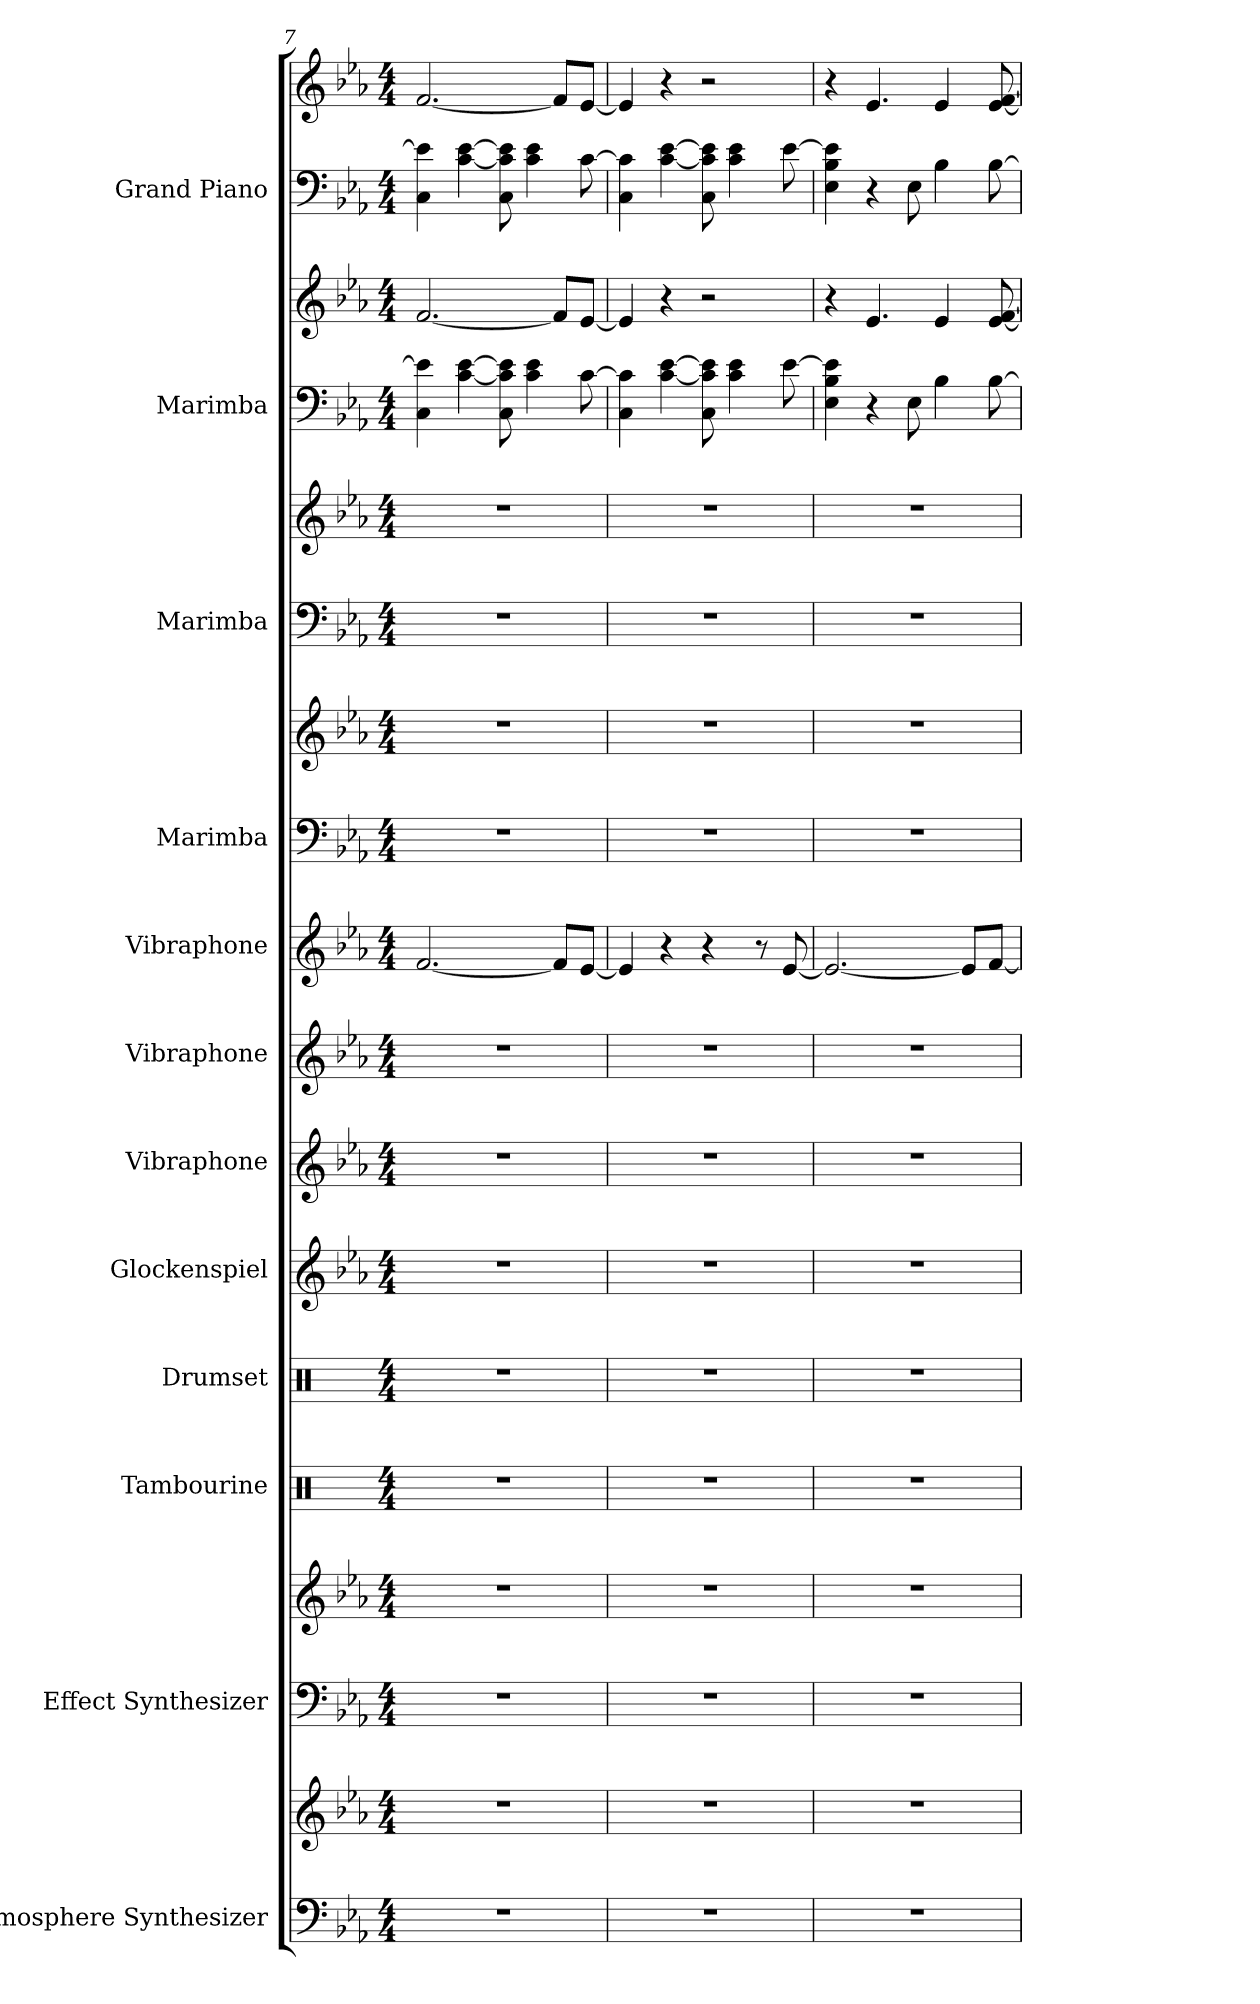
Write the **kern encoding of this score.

**kern	**kern	**kern	**kern	**kern	**kern	**kern	**kern	**kern	**kern	**kern	**kern	**kern	**kern	**kern	**kern	**kern	**kern
*part12	*part12	*part11	*part11	*part10	*part9	*part8	*part7	*part6	*part5	*part4	*part4	*part3	*part3	*part2	*part2	*part1	*part1
*staff18	*staff17	*staff16	*staff15	*staff14	*staff13	*staff12	*staff11	*staff10	*staff9	*staff8	*staff7	*staff6	*staff5	*staff4	*staff3	*staff2	*staff1
*I"Atmosphere Synthesizer	*	*I"Effect Synthesizer	*	*I"Tambourine	*I"Drumset	*I"Glockenspiel	*I"Vibraphone	*I"Vibraphone	*I"Vibraphone	*I"Marimba	*	*I"Marimba	*	*I"Marimba	*	*I"Grand Piano	*
*I'Synth.	*	*I'Synth.	*	*I'Tamb.	*I'Drs.	*I'Glk.	*I'Vib.	*I'Vib.	*I'Vib.	*I'Mrm.	*	*I'Mrm.	*	*I'Mrm.	*	*I'Pno.	*
!!LO:PB:g=z
*clefF4	*clefG2	*clefF4	*clefG2	*clefX	*clefX	*clefG2	*clefG2	*clefG2	*clefG2	*clefF4	*clefG2	*clefF4	*clefG2	*clefF4	*clefG2	*clefF4	*clefG2
*	*	*	*	*	*	*ITrd-14c-24	*	*	*	*	*	*	*	*	*	*	*
*k[b-e-a-]	*k[b-e-a-]	*k[b-e-a-]	*k[b-e-a-]	*k[]	*k[]	*k[b-e-a-]	*k[b-e-a-]	*k[b-e-a-]	*k[b-e-a-]	*k[b-e-a-]	*k[b-e-a-]	*k[b-e-a-]	*k[b-e-a-]	*k[b-e-a-]	*k[b-e-a-]	*k[b-e-a-]	*k[b-e-a-]
*M4/4	*M4/4	*M4/4	*M4/4	*M4/4	*M4/4	*M4/4	*M4/4	*M4/4	*M4/4	*M4/4	*M4/4	*M4/4	*M4/4	*M4/4	*M4/4	*M4/4	*M4/4
=7	=7	=7	=7	=7	=7	=7	=7	=7	=7	=7	=7	=7	=7	=7	=7	=7	=7
1r	1r	1r	1r	1r	1r	1r	1r	1r	[2.f/	1r	1r	1r	1r	4C\ 4e-\]	[2.f/	4C\ 4e-\]	[2.f/
.	.	.	.	.	.	.	.	.	.	.	.	.	.	[4c\ [4e-\	.	[4c\ [4e-\	.
.	.	.	.	.	.	.	.	.	.	.	.	.	.	8C\ 8c\] 8e-\]	.	8C\ 8c\] 8e-\]	.
.	.	.	.	.	.	.	.	.	.	.	.	.	.	4c\ 4e-\	.	4c\ 4e-\	.
.	.	.	.	.	.	.	.	.	8f/L]	.	.	.	.	.	8f/L]	.	8f/L]
.	.	.	.	.	.	.	.	.	[8e-/J	.	.	.	.	[8c\	[8e-/J	[8c\	[8e-/J
=8	=8	=8	=8	=8	=8	=8	=8	=8	=8	=8	=8	=8	=8	=8	=8	=8	=8
1r	1r	1r	1r	1r	1r	1r	1r	1r	4e-/]	1r	1r	1r	1r	4C\ 4c\]	4e-/]	4C\ 4c\]	4e-/]
.	.	.	.	.	.	.	.	.	4r	.	.	.	.	[4c\ [4e-\	4r	[4c\ [4e-\	4r
.	.	.	.	.	.	.	.	.	4r	.	.	.	.	8C\ 8c\] 8e-\]	2r	8C\ 8c\] 8e-\]	2r
.	.	.	.	.	.	.	.	.	.	.	.	.	.	4c\ 4e-\	.	4c\ 4e-\	.
.	.	.	.	.	.	.	.	.	8r	.	.	.	.	.	.	.	.
.	.	.	.	.	.	.	.	.	[8e-/	.	.	.	.	[8e-\	.	[8e-\	.
=9	=9	=9	=9	=9	=9	=9	=9	=9	=9	=9	=9	=9	=9	=9	=9	=9	=9
1r	1r	1r	1r	1r	1r	1r	1r	1r	2.e-/_	1r	1r	1r	1r	4E-\ 4B-\ 4e-\]	4r	4E-\ 4B-\ 4e-\]	4r
.	.	.	.	.	.	.	.	.	.	.	.	.	.	4r	4.e-/	4r	4.e-/
.	.	.	.	.	.	.	.	.	.	.	.	.	.	8E-\	.	8E-\	.
.	.	.	.	.	.	.	.	.	.	.	.	.	.	4B-\	4e-/	4B-\	4e-/
.	.	.	.	.	.	.	.	.	8e-/L]	.	.	.	.	.	.	.	.
.	.	.	.	.	.	.	.	.	[8f/J	.	.	.	.	[8B-\	[8e-/ [8f/	[8B-\	[8e-/ [8f/
=	=	=	=	=	=	=	=	=	=	=	=	=	=	=	=	=	=
*-	*-	*-	*-	*-	*-	*-	*-	*-	*-	*-	*-	*-	*-	*-	*-	*-	*-
